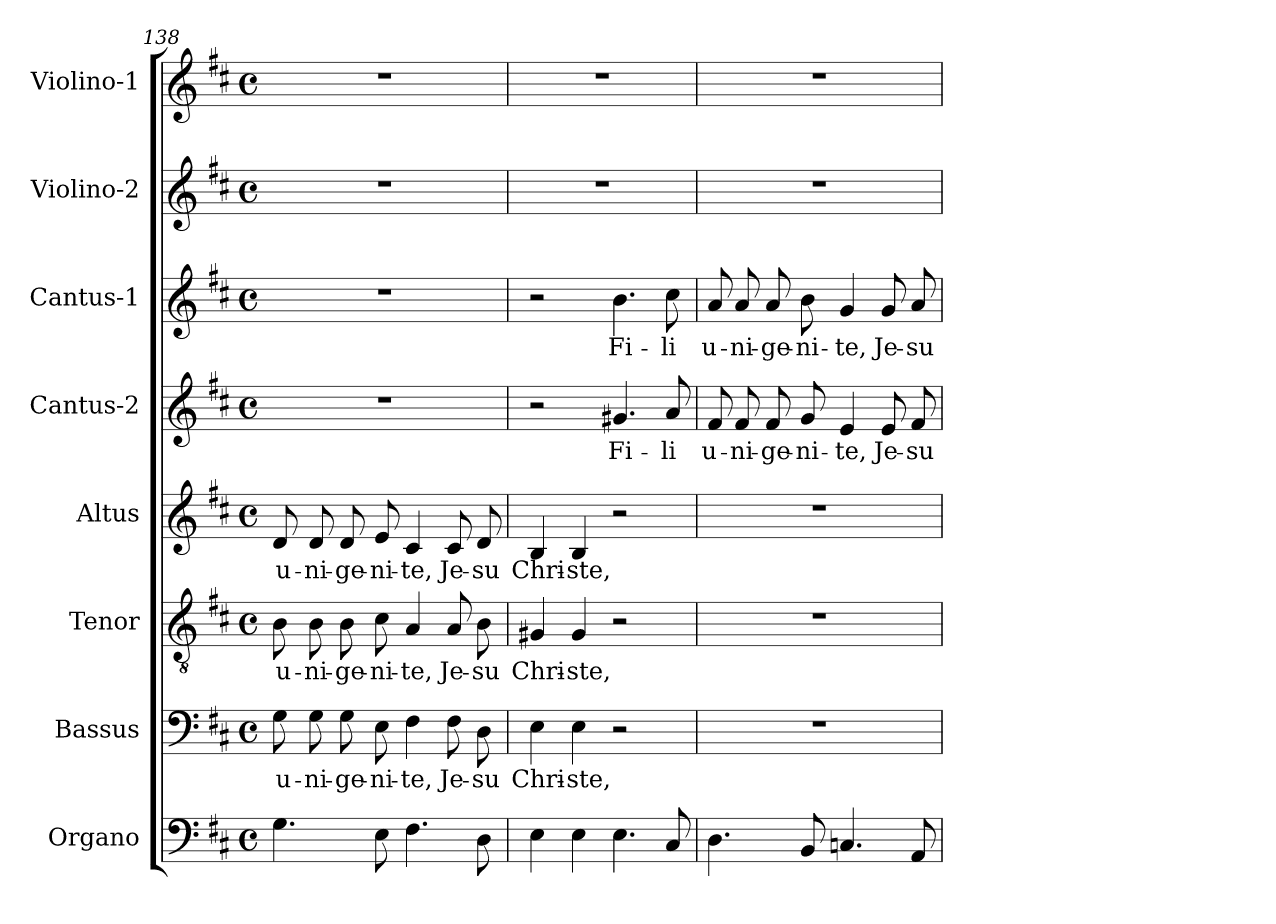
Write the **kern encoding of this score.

**kern	**kern	**text	**kern	**text	**kern	**text	**kern	**text	**kern	**text	**kern	**kern
*part8	*part7	*part7	*part6	*part6	*part5	*part5	*part4	*part4	*part3	*part3	*part2	*part1
*staff8	*staff7	*staff7	*staff6	*staff6	*staff5	*staff5	*staff4	*staff4	*staff3	*staff3	*staff2	*staff1
*I"Organo	*I"Bassus	*	*I"Tenor	*	*I"Altus	*	*I"Cantus-2	*	*I"Cantus-1	*	*I"Violino-2	*I"Violino-1
*I'Og	*I'B	*	*I'T	*	*I'A	*	*I'C2	*	*I'C1	*	*I'V2	*I'V1
!!LO:PB:g=z
*clefF4	*clefF4	*	*clefGv2	*	*clefG2	*	*clefG2	*	*clefG2	*	*clefG2	*clefG2
*k[f#c#]	*k[f#c#]	*	*k[f#c#]	*	*k[f#c#]	*	*k[f#c#]	*	*k[f#c#]	*	*k[f#c#]	*k[f#c#]
*D:	*D:	*	*D:	*	*D:	*	*D:	*	*D:	*	*D:	*D:
*M4/4	*M4/4	*	*M4/4	*	*M4/4	*	*M4/4	*	*M4/4	*	*M4/4	*M4/4
*met(c)	*met(c)	*	*met(c)	*	*met(c)	*	*met(c)	*	*met(c)	*	*met(c)	*met(c)
=138	=138	=138	=138	=138	=138	=138	=138	=138	=138	=138	=138	=138
!	!	!LO:LY:b	!	!	!	!	!	!	!	!	!	!
!	!	!	!	!LO:LY:b	!	!	!	!	!	!	!	!
!	!	!	!	!	!	!LO:LY:b	!	!	!	!	!	!
4.G\	8G\	u-	8B\	u-	8d/	u-	1r	.	1r	.	1r	1r
!	!	!LO:LY:b	!	!	!	!	!	!	!	!	!	!
!	!	!	!	!LO:LY:b	!	!	!	!	!	!	!	!
!	!	!	!	!	!	!LO:LY:b	!	!	!	!	!	!
.	8G\	-ni-	8B\	-ni-	8d/	-ni-	.	.	.	.	.	.
!	!	!LO:LY:b	!	!	!	!	!	!	!	!	!	!
!	!	!	!	!LO:LY:b	!	!	!	!	!	!	!	!
!	!	!	!	!	!	!LO:LY:b	!	!	!	!	!	!
.	8G\	-ge-	8B\	-ge-	8d/	-ge-	.	.	.	.	.	.
!	!	!LO:LY:b	!	!	!	!	!	!	!	!	!	!
!	!	!	!	!LO:LY:b	!	!	!	!	!	!	!	!
!	!	!	!	!	!	!LO:LY:b	!	!	!	!	!	!
8E\	8E\	-ni-	8c#\	-ni-	8e/	-ni-	.	.	.	.	.	.
!	!	!LO:LY:b	!	!	!	!	!	!	!	!	!	!
!	!	!	!	!LO:LY:b	!	!	!	!	!	!	!	!
!	!	!	!	!	!	!LO:LY:b	!	!	!	!	!	!
4.F#\	4F#\	-te,	4A/	-te,	4c#/	-te,	.	.	.	.	.	.
!	!	!LO:LY:b	!	!	!	!	!	!	!	!	!	!
!	!	!	!	!LO:LY:b	!	!	!	!	!	!	!	!
!	!	!	!	!	!	!LO:LY:b	!	!	!	!	!	!
.	8F#\	Je-	8A/	Je-	8c#/	Je-	.	.	.	.	.	.
!	!	!LO:LY:b	!	!	!	!	!	!	!	!	!	!
!	!	!	!	!LO:LY:b	!	!	!	!	!	!	!	!
!	!	!	!	!	!	!LO:LY:b	!	!	!	!	!	!
8D\	8D\	-su	8B\	-su	8d/	-su	.	.	.	.	.	.
=139	=139	=139	=139	=139	=139	=139	=139	=139	=139	=139	=139	=139
!	!	!LO:LY:b	!	!	!	!	!	!	!	!	!	!
!	!	!	!	!LO:LY:b	!	!	!	!	!	!	!	!
!	!	!	!	!	!	!LO:LY:b	!	!	!	!	!	!
4E\	4E\	Chri-	4G#X/	Chri-	4B/	Chri-	2r	.	2r	.	1r	1r
!	!	!LO:LY:b	!	!	!	!	!	!	!	!	!	!
!	!	!	!	!LO:LY:b	!	!	!	!	!	!	!	!
!	!	!	!	!	!	!LO:LY:b	!	!	!	!	!	!
4E\	4E\	-ste,	4G#/	-ste,	4B/	-ste,	.	.	.	.	.	.
!	!	!	!	!	!	!	!	!LO:LY:b	!	!	!	!
!	!	!	!	!	!	!	!	!	!	!LO:LY:b	!	!
4.E\	2r	.	2r	.	2r	.	4.g#X/	Fi-	4.b\	Fi-	.	.
!	!	!	!	!	!	!	!	!LO:LY:b	!	!	!	!
!	!	!	!	!	!	!	!	!	!	!LO:LY:b	!	!
8C#/	.	.	.	.	.	.	8a/	-li	8cc#\	-li	.	.
=140	=140	=140	=140	=140	=140	=140	=140	=140	=140	=140	=140	=140
!	!	!	!	!	!	!	!	!LO:LY:b	!	!	!	!
!	!	!	!	!	!	!	!	!	!	!LO:LY:b	!	!
4.D\	1r	.	1r	.	1r	.	8f#/	u-	8a/	u-	1r	1r
!	!	!	!	!	!	!	!	!LO:LY:b	!	!	!	!
!	!	!	!	!	!	!	!	!	!	!LO:LY:b	!	!
.	.	.	.	.	.	.	8f#/	-ni-	8a/	-ni-	.	.
!	!	!	!	!	!	!	!	!LO:LY:b	!	!	!	!
!	!	!	!	!	!	!	!	!	!	!LO:LY:b	!	!
.	.	.	.	.	.	.	8f#/	-ge-	8a/	-ge-	.	.
!	!	!	!	!	!	!	!	!LO:LY:b	!	!	!	!
!	!	!	!	!	!	!	!	!	!	!LO:LY:b	!	!
8BB/	.	.	.	.	.	.	8g/	-ni-	8b\	-ni-	.	.
!	!	!	!	!	!	!	!	!LO:LY:b	!	!	!	!
!	!	!	!	!	!	!	!	!	!	!LO:LY:b	!	!
4.Cn/	.	.	.	.	.	.	4e/	-te,	4g/	-te,	.	.
!	!	!	!	!	!	!	!	!LO:LY:b	!	!	!	!
!	!	!	!	!	!	!	!	!	!	!LO:LY:b	!	!
.	.	.	.	.	.	.	8e/	Je-	8g/	Je-	.	.
!	!	!	!	!	!	!	!	!LO:LY:b	!	!	!	!
!	!	!	!	!	!	!	!	!	!	!LO:LY:b	!	!
8AA/	.	.	.	.	.	.	8f#/	-su	8a/	-su	.	.
=	=	=	=	=	=	=	=	=	=	=	=	=
*-	*-	*-	*-	*-	*-	*-	*-	*-	*-	*-	*-	*-
